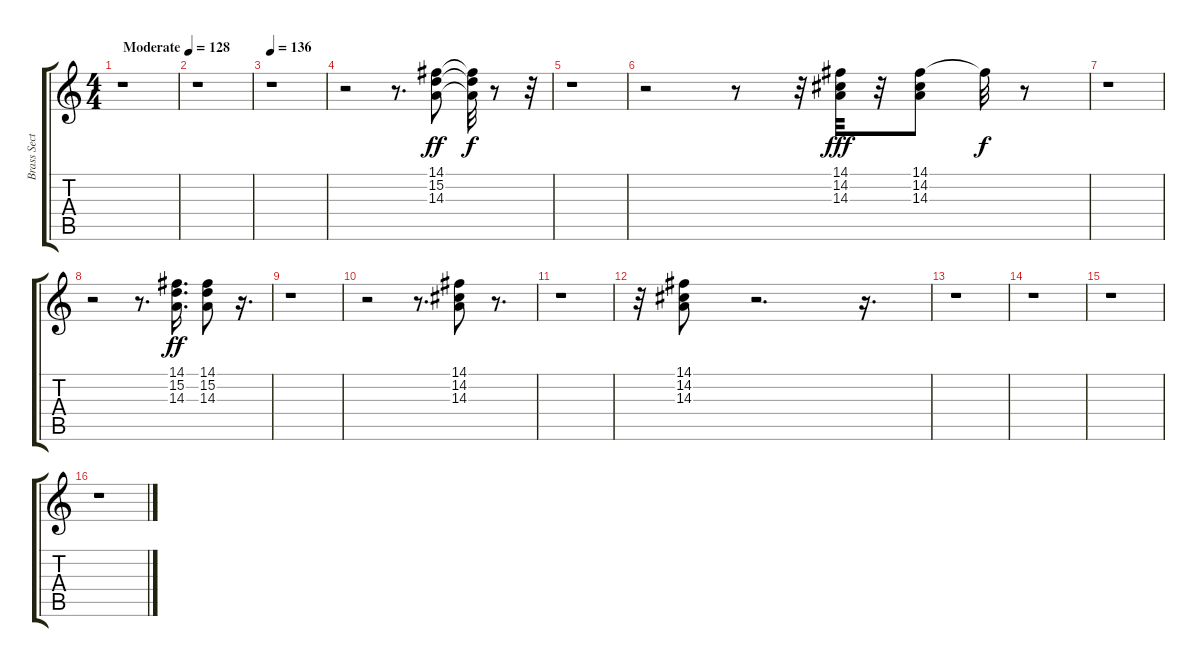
\track ("Brass Sect." "Brass Sect") {instrument brasssection}
\staff {score tabs}
\tuning (E4 B3 G3 D3 A2 E2) {hide}
\ts (4 4)
\tempo (128 "Moderate")
\clef g2
\ks c
r.1{dy ff instrument brasssection} |
r.1 |
\tempo 136
r.1 |
r.2 r.8{d} (14.1 15.2 14.3).8 (14.1{t} 15.2{t} 14.3{t}).32{dy f} r.8 r.32 |
r.1 |
r.2 r.8 r.32 (14.1 14.2 14.3).32{dy fff} r.32 (14.1 14.2 14.3).8 14.1{t}.32{dy f} r.8 |
r.1 |
r.2 r.8{d} (14.1 15.2 14.3).16{d dy ff} (14.1 15.2 14.3).8 r.16{d} |
r.1 |
r.2 r.8{d} (14.1 14.2 14.3).8 r.8{d} |
r.1 |
r.32 (14.1 14.2 14.3).8 r.2{d} r.16{d} |
r.1 |
r.1 |
r.1 |
r.1
